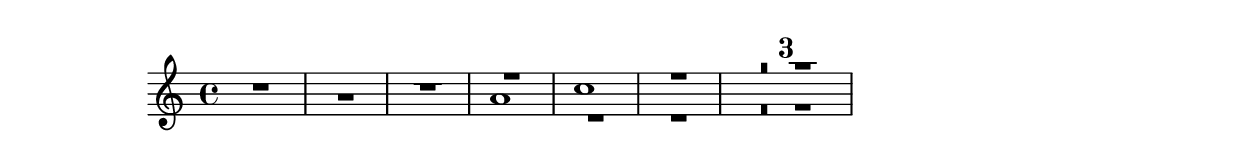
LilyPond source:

%% DO NOT EDIT this file manually; it is automatically
%% generated from LSR http://lsr.dsi.unimi.it
%% Make any changes in LSR itself, or in Documentation/snippets/new/ ,
%% and then run scripts/auxiliar/makelsr.py
%%
%% This file is in the public domain.
\version "2.12.2"

\header {
  lsrtags = "rhythms, tweaks-and-overrides"

%% Translation of GIT committish: 59caa3adce63114ca7972d18f95d4aadc528ec3d
 doctitlees = "Posicionar los silencios multicompás"
 texidoces = "
A diferencia de los silencios normales, no existe una instrucción
predefinida para modificar la posición predeterminada de un
símbolo de silencio multicompás sobre el pentagrama, adjuntándolo
a una nota, independientemente de cuál sea su forma.  Sin embargo,
en la música polifónica los silencios multicompás de las voces de
numeración par e impar están separados verticalmente.  La
colocación de los silencios multicompás se puede controlar como se
ve a continuación:

"

%% Translation of GIT committish: 0a868be38a775ecb1ef935b079000cebbc64de40
texidocde = "
Anders als bei normalen Pausen gibt es keinen direkten Befehl, um die
vertikale Position von Ganztaktpausen zu beeinflussen, indem man sie an
eine Tonhöhe anhängt.  In polyphoner Notation wird aber dennoch die
Position der Pausen von geraden und ungeraden Stimmen voneinander
unterschieden.  Die Position von Ganztaktpausen kann wie folgt verändert
werden:
 "
  doctitlede = "Positionierung von Ganztaktpausen"



%% Translation of GIT committish: 4da4307e396243a5a3bc33a0c2753acac92cb685
  texidocfr = "
Si l'on peut positionner verticalement un silence simple en le
rattachant à une note, il n'en va pas de même pour un silence
multi-mesures.  Néanmoins, et uniquement dans le cadre de musique
polyphonique, les silences multi-mesures sont positionnés différemment
selon qu'ils appartiennent à une voix au numéro pair ou impair.  Le
positionnement des silences multi-mesures peut se contrôler ainsi :
"
  doctitlefr = "Positionnement des silences multi-mesures"

  texidoc = "
Unlike ordinary rests, there is no predefined command to change the
staff position of a multi-measure rest symbol of either form by
attaching it to a note.  However, in polyphonic music multi-measure
rests in odd-numbered and even-numbered voices are vertically
separated. The positioning of multi-measure rests can be controlled as
follows:

"
  doctitle = "Positioning multi-measure rests"
} % begin verbatim

\relative c'' {
  % MMR - Multi-Measure Rest
  % MMRs by default are set under the fourth line
  R1
  % They can be moved with an override
  \override MultiMeasureRest #'staff-position = #-2
  R1
  % A value of 0 is the default position;
  % the following trick moves the rest to the center line
  \override MultiMeasureRest #'staff-position = #-0.01
  R1
  % MMRs in odd-numbered voices are under the top line
  << { R1 } \\ { a1 } >>
  % MMRs in even-numbered voices are under the bottom line
  << { c1 } \\ { R1 } >>
  % They remain separated even in empty measures
  << { R1 } \\ { R1 } >>
  % This brings them together even though there are two voices
  \compressFullBarRests
  <<
    \revert MultiMeasureRest #'staff-position
    { R1*3 }
    \\
    \revert MultiMeasureRest #'staff-position
    { R1*3 }
  >>
}
